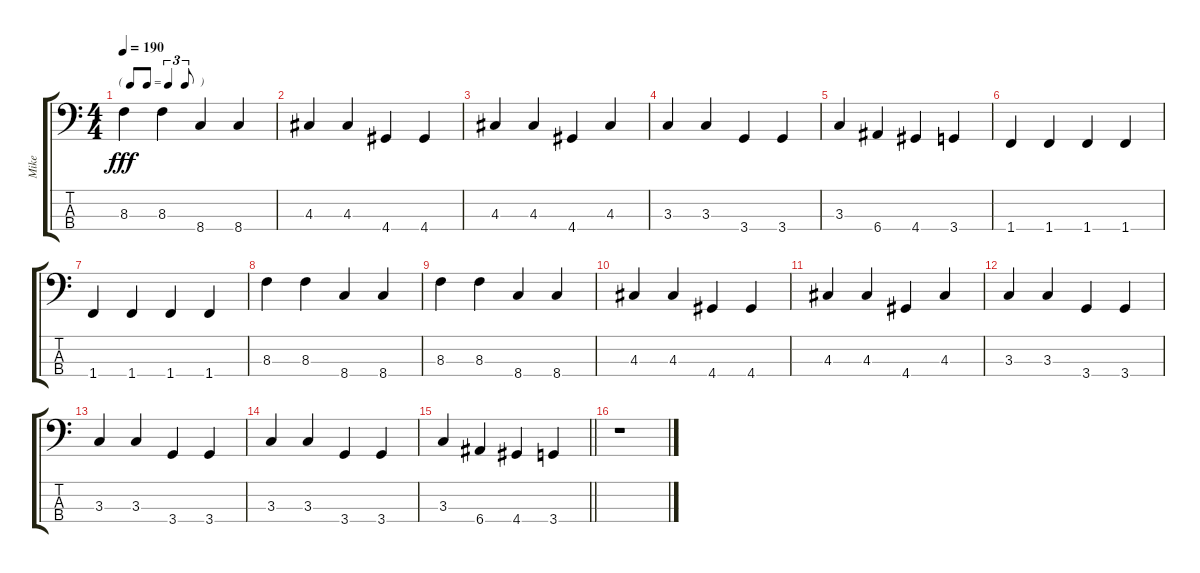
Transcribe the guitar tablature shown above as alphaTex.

\track ("Mike" "Mike") {instrument electricbasspick}
\staff {score tabs}
\tuning (G2 D2 A1 E1) {hide}
\ts (4 4)
\tf triplet8th
\tempo 190
\clef f4
\ks c
8.3.4{dy fff} 8.3.4 8.4.4 8.4.4 |
4.3.4 4.3.4 4.4.4 4.4.4 |
4.3.4 4.3.4 4.4.4 4.3.4 |
3.3.4 3.3.4 3.4.4 3.4.4 |
3.3.4 6.4.4 4.4.4 3.4.4 |
1.4.4 1.4.4 1.4.4 1.4.4 |
1.4.4 1.4.4 1.4.4 1.4.4 |
8.3.4 8.3.4 8.4.4 8.4.4 |
8.3.4 8.3.4 8.4.4 8.4.4 |
4.3.4 4.3.4 4.4.4 4.4.4 |
4.3.4 4.3.4 4.4.4 4.3.4 |
3.3.4 3.3.4 3.4.4 3.4.4 |
3.3.4 3.3.4 3.4.4 3.4.4 |
3.3.4 3.3.4 3.4.4 3.4.4 |
\barLineRight lightlight
3.3.4 6.4.4 4.4.4 3.4.4 |
r.1
